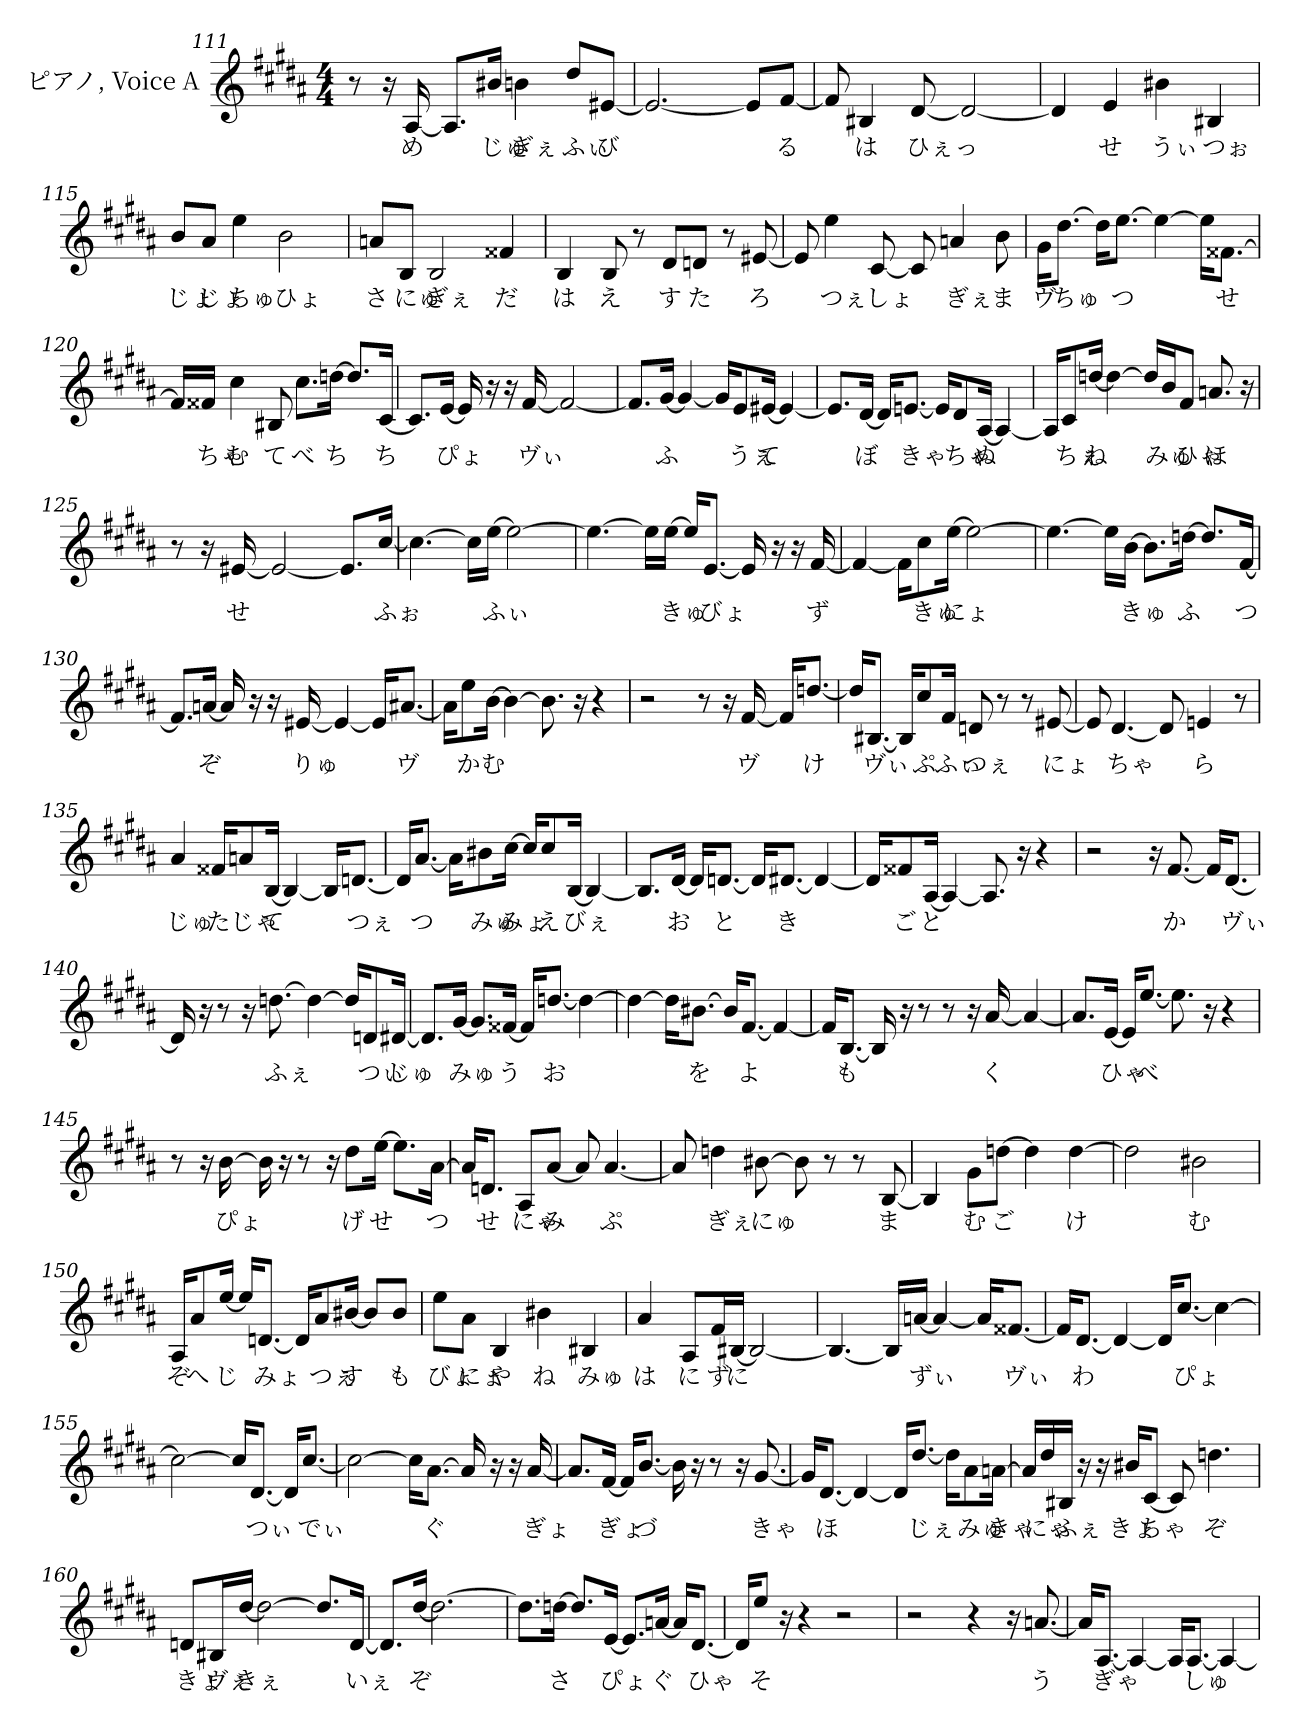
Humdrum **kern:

**kern	**text
*part1	*part1
*staff1	*staff1
*I"ピアノ, Voice A	*
*clefG2	*
*k[f#c#g#d#a#]	*
*M4/4	*
=111	=111
8r	.
16r	.
!	!LO:LY:b
[16A#/	め
8.A#/L]	.
!	!LO:LY:b
16b#X/Jk	じゅ
!	!LO:LY:b
4bn\	ぎぇ
!	!LO:LY:b
8dd#/L	ふぃ
!	!LO:LY:b
[8e#X/J	び
=112	=112
2.e#/_	.
8e#/L]	.
!	!LO:LY:b
[8f#/J	る
=113	=113
8f#/]	.
!	!LO:LY:b
4B#X/	は
!	!LO:LY:b
[8d#/	ひぇっ
2d#/_	.
!!LO:LB:g=z
=114	=114
4d#/]	.
!	!LO:LY:b
4e/	せ
!	!LO:LY:b
4b#X\	うぃ
!	!LO:LY:b
4B#X/	つぉ
=115	=115
!	!LO:LY:b
8b/L	じょ
!	!LO:LY:b
8a#/J	じょ
!	!LO:LY:b
4ee\	ちゅ
!	!LO:LY:b
2b\	ひょ
=116	=116
!	!LO:LY:b
8an/L	さ
!	!LO:LY:b
8B/J	にゅ
!	!LO:LY:b
2B/	ぎぇ
!	!LO:LY:b
4f##X/	だ
=117	=117
!	!LO:LY:b
4B/	は
!	!LO:LY:b
8B/	え
8r	.
!	!LO:LY:b
8d#/L	す
!	!LO:LY:b
8dn/J	た
8r	.
!	!LO:LY:b
[8e#X/	ろ
=118	=118
8e#/]	.
!	!LO:LY:b
4ee\	つぇ
!	!LO:LY:b
[8c#/	しょ
8c#/]	.
!	!LO:LY:b
4an/	ぎぇ
!	!LO:LY:b
8b\	ま
!!LO:LB:g=z
=119	=119
!	!LO:LY:b
16g#\KL	ヴ
!	!LO:LY:b
[8.dd#\J	ちゅ
16dd#\KL]	.
!	!LO:LY:b
[8.ee\J	つ
4ee\_	.
16ee\KL]	.
!	!LO:LY:b
[8.f##X\J	せ
=120	=120
16f##/LL]	.
!	!LO:LY:b
16f##X/JJ	ちゃ
!	!LO:LY:b
4cc#\	む
!	!LO:LY:b
8B#X/	て
!	!LO:LY:b
8.cc#\L	べ
!	!LO:LY:b
[16ddn\Jk	ち
8.dd/L]	.
!	!LO:LY:b
[16c#/Jk	ち
=121	=121
8.c#/L]	.
!	!LO:LY:b
[16e/Jk	ぴょ
16e/]	.
16r	.
16r	.
!	!LO:LY:b
[16f#/	ヴぃ
2f#/_	.
=122	=122
8.f#/L]	.
!	!LO:LY:b
[16g#/Jk	ふ
4g#/_	.
16g#/KL]	.
!	!LO:LY:b
8e/	うぇ
!	!LO:LY:b
[16e#X/Jk	て
4e#/_	.
!!LO:LB:g=z
=123	=123
8.e#/L]	.
!	!LO:LY:b
[16d#/Jk	ぼ
16d#/KL]	.
!	!LO:LY:b
[8.en/J	きゃ
16e/KL]	.
!	!LO:LY:b
8d#/	ちゃ
!	!LO:LY:b
[16A#/Jk	ぬ
4A#/_	.
=124	=124
16A#/KL]	.
!	!LO:LY:b
8c#/	ちぇ
!	!LO:LY:b
[16ddn/Jk	ね
4dd\_	.
16dd/LL]	.
!	!LO:LY:b
16b/J	みゅ
!	!LO:LY:b
8f#/J	ひゃ
!	!LO:LY:b
8.an/	ほ
16r	.
=125	=125
8r	.
16r	.
!	!LO:LY:b
[16e#X/	せ
2e#/_	.
8.e#/L]	.
!	!LO:LY:b
[16cc#/Jk	ふぉ
=126	=126
4.cc#\_	.
16cc#\LL]	.
!	!LO:LY:b
[16ee\JJ	ふぃ
2ee\_	.
!!LO:LB:g=z
=127	=127
4.ee\_	.
16ee\LL]	.
!	!LO:LY:b
[16ee\JJ	きゅ
16ee/KL]	.
!	!LO:LY:b
[8.e/J	びょ
16e/]	.
16r	.
16r	.
!	!LO:LY:b
[16f#/	ず
=128	=128
4f#/_	.
16f#\KL]	.
!	!LO:LY:b
8cc#\	きゅ
!	!LO:LY:b
[16ee\Jk	にょ
2ee\_	.
=129	=129
4.ee\_	.
16ee\LL]	.
!	!LO:LY:b
[16b\JJ	きゅ
8.b\L]	.
!	!LO:LY:b
[16ddn\Jk	ふ
8.dd/L]	.
!	!LO:LY:b
[16f#/Jk	つ
=130	=130
8.f#/L]	.
!	!LO:LY:b
[16an/Jk	ぞ
16a/]	.
16r	.
16r	.
!	!LO:LY:b
[16e#X/	りゅ
4e#/_	.
16e#/KL]	.
!	!LO:LY:b
[8.a#X/J	ヴ
!!LO:LB:g=z
=131	=131
16a#\KL]	.
!	!LO:LY:b
8ee\	か
!	!LO:LY:b
[16b\Jk	む
4b\_	.
8.b\]	.
16r	.
4r	.
=132	=132
2r	.
8r	.
16r	.
!	!LO:LY:b
[16f#/	ヴ
16f#/KL]	.
!	!LO:LY:b
[8.ddn/J	け
=133	=133
16dd/KL]	.
!	!LO:LY:b
[8.B#X/J	ヴぃ
16B#/KL]	.
!	!LO:LY:b
8cc#/	ぷ
!	!LO:LY:b
16f#/Jk	ふぃ
!	!LO:LY:b
8dn/	つぇ
8r	.
8r	.
!	!LO:LY:b
[8e#X/	にょ
=134	=134
8e#/]	.
!	!LO:LY:b
[4.d#/	ちゃ
8d#/]	.
!	!LO:LY:b
4en/	ら
8r	.
!!LO:LB:g=z
=135	=135
!	!LO:LY:b
4a#/	じゅ
!	!LO:LY:b
16f##X/KL	た
!	!LO:LY:b
8an/	じゃ
!	!LO:LY:b
[16B/Jk	て
4B/_	.
16B/KL]	.
!	!LO:LY:b
[8.dn/J	つぇ
=136	=136
16d/KL]	.
!	!LO:LY:b
[8.a#/J	つ
16a#\KL]	.
!	!LO:LY:b
8b#X\	みゅ
!	!LO:LY:b
[16cc#\Jk	みょ
16cc#/KL]	.
!	!LO:LY:b
8cc#/	え
!	!LO:LY:b
[16B/Jk	びぇ
4B/_	.
=137	=137
8.B/L]	.
!	!LO:LY:b
[16d#/Jk	お
16d#/KL]	.
!	!LO:LY:b
[8.dn/J	と
16d/KL]	.
!	!LO:LY:b
[8.d#X/J	き
4d#/_	.
=138	=138
16d#/KL]	.
!	!LO:LY:b
8f##X/	ご
!	!LO:LY:b
[16A#/Jk	と
4A#/_	.
8.A#/]	.
16r	.
4r	.
!!LO:LB:g=z
=139	=139
2r	.
16r	.
!	!LO:LY:b
[8.f#/	か
16f#/KL]	.
!	!LO:LY:b
[8.d#/J	ヴぃ
=140	=140
16d#/]	.
16r	.
8r	.
16r	.
!	!LO:LY:b
[8.ddn\	ふぇ
4dd\_	.
16dd/KL]	.
!	!LO:LY:b
8dn/	つぃ
!	!LO:LY:b
[16d#X/Jk	じゅ
=141	=141
8.d#/L]	.
!	!LO:LY:b
[16g#/Jk	みゅ
8.g#/L]	.
!	!LO:LY:b
[16f##X/Jk	う
16f##/KL]	.
!	!LO:LY:b
[8.ddn/J	お
4dd\_	.
=142	=142
4dd\_	.
16dd\KL]	.
!	!LO:LY:b
[8.b#X\J	を
16b#/KL]	.
!	!LO:LY:b
[8.f#/J	よ
4f#/_	.
!!LO:PB:g=z
=143	=143
16f#/KL]	.
!	!LO:LY:b
[8.B/J	も
16B/]	.
16r	.
8r	.
8r	.
16r	.
!	!LO:LY:b
[16a#/	く
4a#/_	.
=144	=144
8.a#/L]	.
!	!LO:LY:b
[16e/Jk	ひゃ
16e/KL]	.
!	!LO:LY:b
[8.ee/J	べ
8.ee\]	.
16r	.
4r	.
=145	=145
8r	.
16r	.
!	!LO:LY:b
[16b\	ぴょ
16b\]	.
16r	.
8r	.
16r	.
!	!LO:LY:b
8dd#\L	げ
!	!LO:LY:b
[16ee\Jk	せ
8.ee\L]	.
!	!LO:LY:b
[16a#\Jk	つ
=146	=146
16a#/KL]	.
!	!LO:LY:b
8.dn/J	せ
!	!LO:LY:b
8A#/L	にゃ
!	!LO:LY:b
[8a#/J	み
8a#/]	.
!	!LO:LY:b
[4.a#/	ぷ
!!LO:LB:g=z
=147	=147
8a#/]	.
!	!LO:LY:b
4ddn\	ぎぇ
!	!LO:LY:b
[8b#X\	にゅ
8b#\]	.
8r	.
8r	.
!	!LO:LY:b
[8B/	ま
=148	=148
4B/]	.
!	!LO:LY:b
8g#\L	む
!	!LO:LY:b
[8ddn\J	ご
4dd\]	.
!	!LO:LY:b
[4dd\	け
=149	=149
2dd\]	.
!	!LO:LY:b
2b#X\	む
=150	=150
!	!LO:LY:b
16A#/KL	ぞ
!	!LO:LY:b
8a#/	へ
!	!LO:LY:b
[16ee/Jk	じ
16ee/KL]	.
!	!LO:LY:b
[8.dn/J	みょ
16d/KL]	.
!	!LO:LY:b
8a#/	つぇ
!	!LO:LY:b
[16b#X/Jk	す
8b#/L]	.
!	!LO:LY:b
8b#/J	も
=151	=151
!	!LO:LY:b
8ee\L	びょ
!	!LO:LY:b
8a#\J	にょ
!	!LO:LY:b
4B/	や
!	!LO:LY:b
4b#X\	ね
!	!LO:LY:b
4B#X/	みゅ
!!LO:LB:g=z
=152	=152
!	!LO:LY:b
4a#/	は
!	!LO:LY:b
8A#/L	に
!	!LO:LY:b
16f#/L	ず
!	!LO:LY:b
[16B#X/JJ	に
2B#/_	.
=153	=153
4.B#/_	.
16B#/LL]	.
!	!LO:LY:b
[16an/JJ	ずぃ
4a/_	.
16a/KL]	.
!	!LO:LY:b
[8.f##X/J	ヴぃ
=154	=154
16f##/KL]	.
!	!LO:LY:b
[8.d#/J	わ
4d#/_	.
16d#/KL]	.
!	!LO:LY:b
[8.cc#/J	ぴょ
4cc#\_	.
=155	=155
2cc#\_	.
16cc#/KL]	.
!	!LO:LY:b
[8.d#/J	つぃ
16d#/KL]	.
!	!LO:LY:b
[8.cc#/J	でぃ
=156	=156
2cc#\_	.
16cc#\KL]	.
!	!LO:LY:b
[8.a#\J	ぐ
16a#/]	.
16r	.
16r	.
!	!LO:LY:b
[16a#/	ぎょ
!!LO:LB:g=z
=157	=157
8.a#/L]	.
!	!LO:LY:b
[16f#/Jk	ぎょ
16f#/KL]	.
!	!LO:LY:b
[8.b/J	づ
16b\]	.
16r	.
8r	.
16r	.
!	!LO:LY:b
[8.g#/	きゃ
=158	=158
16g#/KL]	.
!	!LO:LY:b
[8.d#/J	ほ
4d#/_	.
16d#/KL]	.
!	!LO:LY:b
[8.dd#/J	じぇ
16dd#\KL]	.
!	!LO:LY:b
8a#\	みゅ
!	!LO:LY:b
[16an\Jk	きゃ
=159	=159
16a/LL]	.
!	!LO:LY:b
16dd#/	にゃ
!	!LO:LY:b
16B#X/JJ	ふぇ
16r	.
16r	.
!	!LO:LY:b
16b#X/KL	きょ
!	!LO:LY:b
[8c#/J	ちゃ
8c#/]	.
!	!LO:LY:b
4.ddn\	ぞ
=160	=160
!	!LO:LY:b
8dn/L	きょ
!	!LO:LY:b
16B#X/L	ヴぇ
!	!LO:LY:b
[16dd#/JJ	きぇ
2dd#\_	.
8.dd#/L]	.
!	!LO:LY:b
[16d/Jk	いぇ
!!LO:LB:g=z
=161	=161
8.d/L]	.
!	!LO:LY:b
[16dd#/Jk	ぞ
2.dd#\_	.
=162	=162
8.dd#\L]	.
!	!LO:LY:b
[16ddn\Jk	さ
8.dd/L]	.
!	!LO:LY:b
[16e/Jk	ぴょ
8.e/L]	.
!	!LO:LY:b
[16an/Jk	ぐ
16a/KL]	.
!	!LO:LY:b
[8.d#/J	ひゃ
=163	=163
16d#/KL]	.
!	!LO:LY:b
8ee/J	そ
16r	.
4r	.
2r	.
=164	=164
2r	.
4r	.
16r	.
!	!LO:LY:b
[8.an/	う
=165	=165
16a/KL]	.
!	!LO:LY:b
[8.A#/J	ぎゃ
4A#/_	.
16A#/KL]	.
!	!LO:LY:b
[8.A#/J	しゅ
4A#/_	.
=	=
*-	*-
